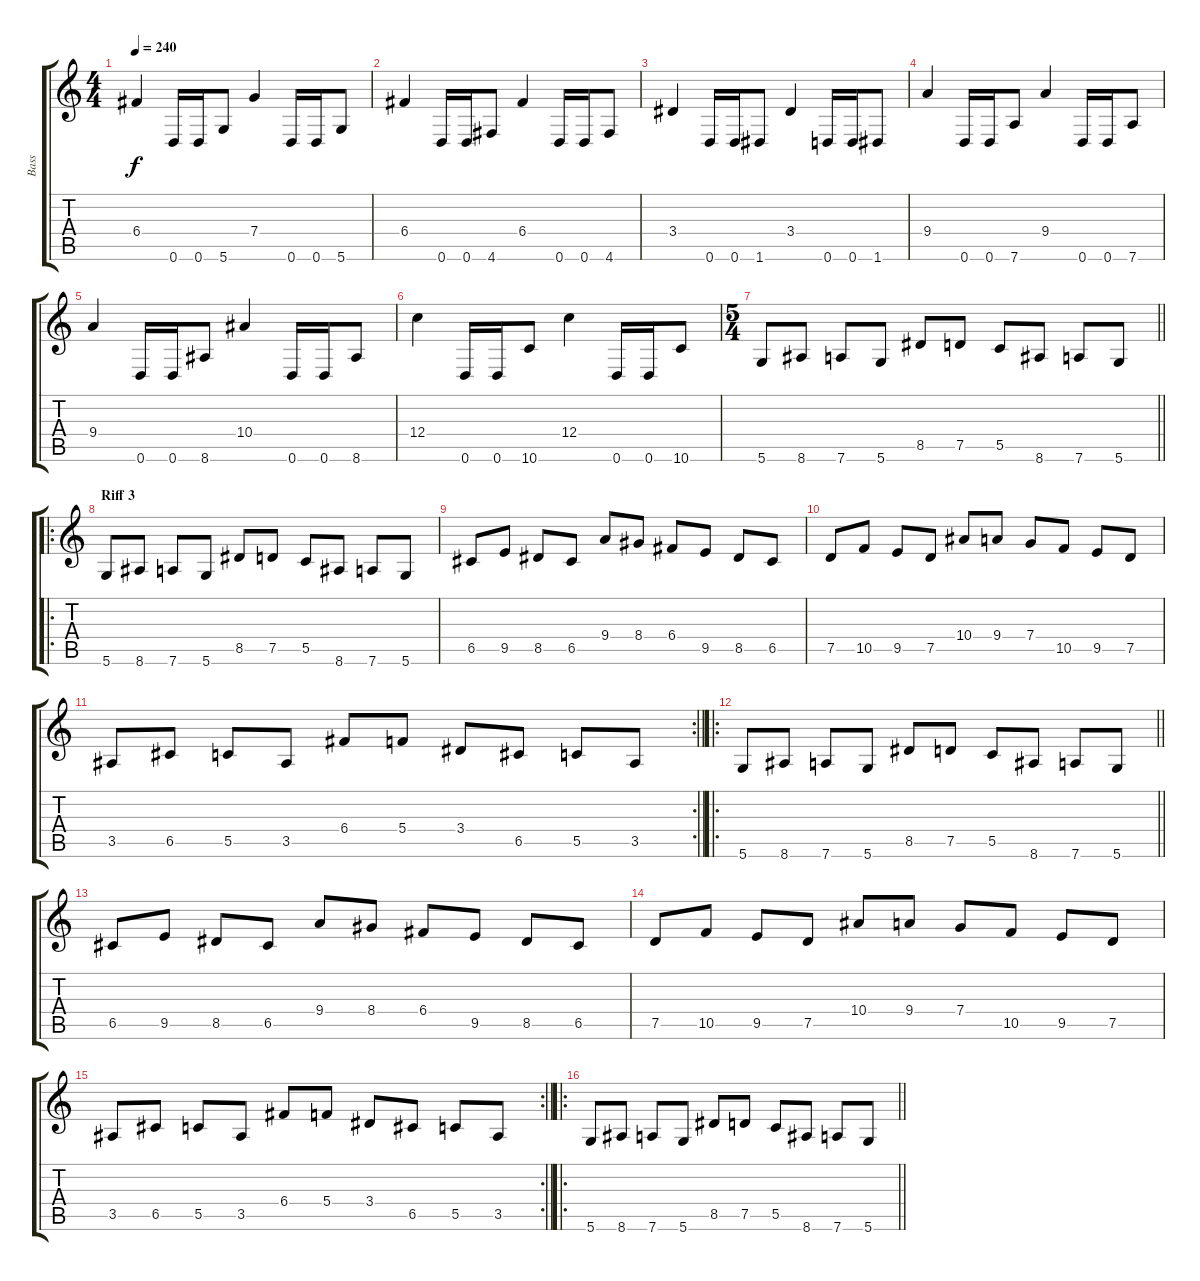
\track ("Bass " "Bass ") {instrument contrabass}
\staff {score tabs}
\tuning (D4 A3 F3 C3 G2 D2) {hide}
\ts (4 4)
\tempo 240
\clef g2
\ks c
6.4.4{dy f} 0.6.16 0.6.16 5.6.8 7.4.4 0.6.16 0.6.16 5.6.8 |
6.4.4 0.6.16 0.6.16 4.6.8 6.4.4 0.6.16 0.6.16 4.6.8 |
3.4.4 0.6.16 0.6.16 1.6.8 3.4.4 0.6.16 0.6.16 1.6.8 |
9.4.4 0.6.16 0.6.16 7.6.8 9.4.4 0.6.16 0.6.16 7.6.8 |
9.4.4 0.6.16 0.6.16 8.6.8 10.4.4 0.6.16 0.6.16 8.6.8 |
12.4.4 0.6.16 0.6.16 10.6.8 12.4.4 0.6.16 0.6.16 10.6.8 |
\ts (5 4)
\barLineRight lightlight
5.6.8 8.6.8 7.6.8 5.6.8 8.5.8 7.5.8 5.5.8 8.6.8 7.6.8 5.6.8 |
\ro
\section ("" "Riff 3 ")
5.6.8 8.6.8 7.6.8 5.6.8 8.5.8 7.5.8 5.5.8 8.6.8 7.6.8 5.6.8 |
6.5.8 9.5.8 8.5.8 6.5.8 9.4.8 8.4.8 6.4.8 9.5.8 8.5.8 6.5.8 |
7.5.8 10.5.8 9.5.8 7.5.8 10.4.8 9.4.8 7.4.8 10.5.8 9.5.8 7.5.8 |
\rc 2
\barLineRight lightlight
3.5.8 6.5.8 5.5.8 3.5.8 6.4.8 5.4.8 3.4.8 6.5.8 5.5.8 3.5.8 |
\ro
\section ("" "")
\barLineRight lightlight
5.6.8 8.6.8 7.6.8 5.6.8 8.5.8 7.5.8 5.5.8 8.6.8 7.6.8 5.6.8 |
6.5.8 9.5.8 8.5.8 6.5.8 9.4.8 8.4.8 6.4.8 9.5.8 8.5.8 6.5.8 |
7.5.8 10.5.8 9.5.8 7.5.8 10.4.8 9.4.8 7.4.8 10.5.8 9.5.8 7.5.8 |
\rc 2
\barLineRight lightlight
3.5.8 6.5.8 5.5.8 3.5.8 6.4.8 5.4.8 3.4.8 6.5.8 5.5.8 3.5.8 |
\ro
\barLineRight lightlight
5.6.8 8.6.8 7.6.8 5.6.8 8.5.8 7.5.8 5.5.8 8.6.8 7.6.8 5.6.8
